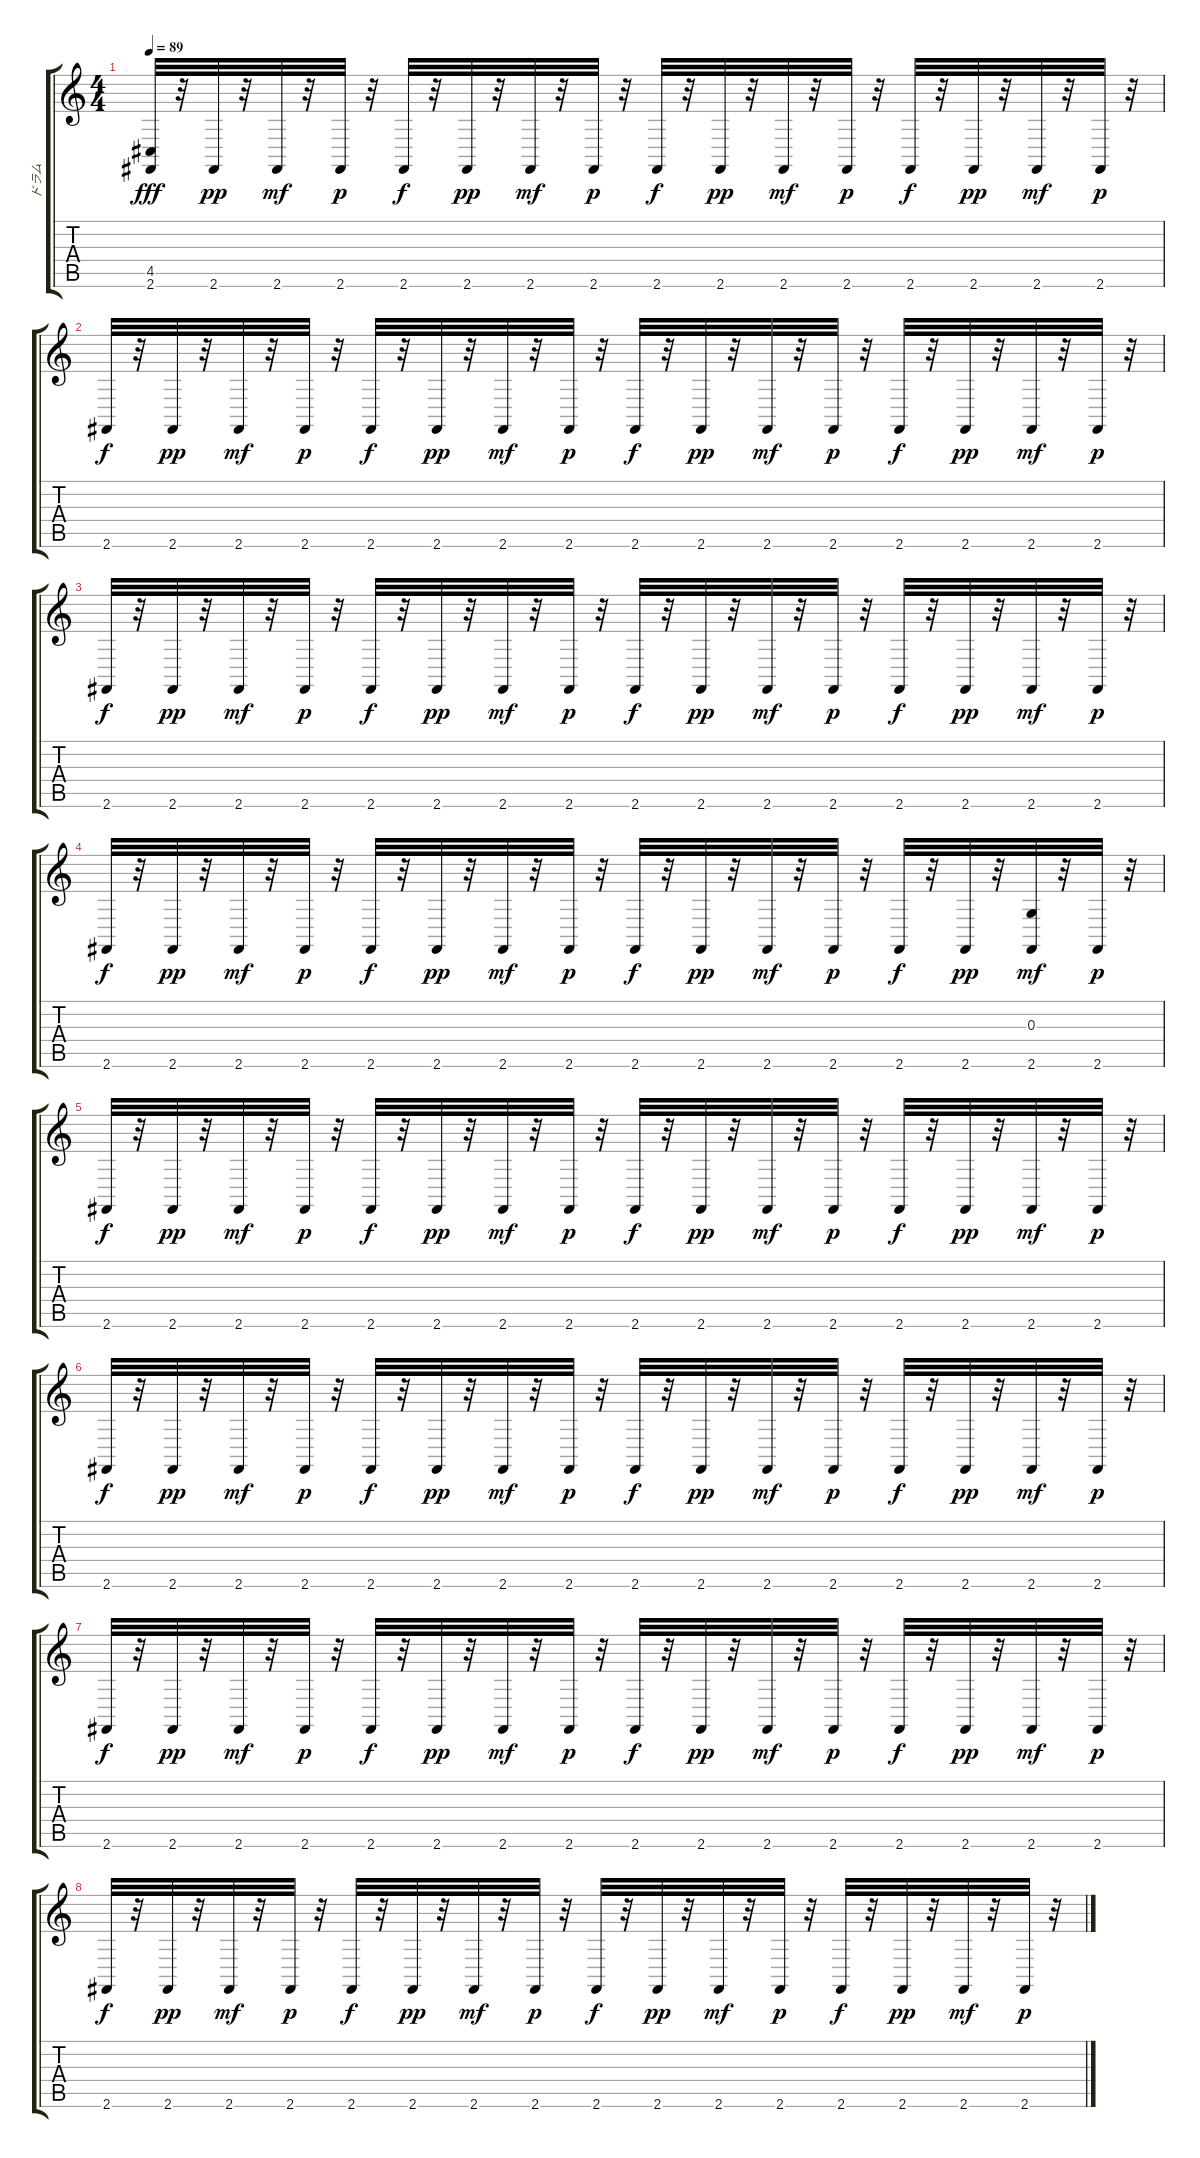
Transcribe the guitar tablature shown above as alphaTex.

\track ("ドラム" "ドラム") {instrument drawbarorgan}
\staff {score tabs}
\tuning (E4 B3 G3 D3 A2 E2) {hide}
\ts (4 4)
\tempo 89
\clef g2
\ks c
(4.5 2.6).32{dy fff} r.32 2.6.32{dy pp} r.32 2.6.32{dy mf} r.32 2.6.32{dy p} r.32 2.6.32{dy f} r.32 2.6.32{dy pp} r.32 2.6.32{dy mf} r.32 2.6.32{dy p} r.32 2.6.32{dy f} r.32 2.6.32{dy pp} r.32 2.6.32{dy mf} r.32 2.6.32{dy p} r.32 2.6.32{dy f} r.32 2.6.32{dy pp} r.32 2.6.32{dy mf} r.32 2.6.32{dy p} r.32 |
2.6.32{dy f} r.32 2.6.32{dy pp} r.32 2.6.32{dy mf} r.32 2.6.32{dy p} r.32 2.6.32{dy f} r.32 2.6.32{dy pp} r.32 2.6.32{dy mf} r.32 2.6.32{dy p} r.32 2.6.32{dy f} r.32 2.6.32{dy pp} r.32 2.6.32{dy mf} r.32 2.6.32{dy p} r.32 2.6.32{dy f} r.32 2.6.32{dy pp} r.32 2.6.32{dy mf} r.32 2.6.32{dy p} r.32 |
2.6.32{dy f} r.32 2.6.32{dy pp} r.32 2.6.32{dy mf} r.32 2.6.32{dy p} r.32 2.6.32{dy f} r.32 2.6.32{dy pp} r.32 2.6.32{dy mf} r.32 2.6.32{dy p} r.32 2.6.32{dy f} r.32 2.6.32{dy pp} r.32 2.6.32{dy mf} r.32 2.6.32{dy p} r.32 2.6.32{dy f} r.32 2.6.32{dy pp} r.32 2.6.32{dy mf} r.32 2.6.32{dy p} r.32 |
2.6.32{dy f} r.32 2.6.32{dy pp} r.32 2.6.32{dy mf} r.32 2.6.32{dy p} r.32 2.6.32{dy f} r.32 2.6.32{dy pp} r.32 2.6.32{dy mf} r.32 2.6.32{dy p} r.32 2.6.32{dy f} r.32 2.6.32{dy pp} r.32 2.6.32{dy mf} r.32 2.6.32{dy p} r.32 2.6.32{dy f} r.32 2.6.32{dy pp} r.32 (0.3 2.6).32{dy mf} r.32 2.6.32{dy p} r.32 |
2.6.32{dy f} r.32 2.6.32{dy pp} r.32 2.6.32{dy mf} r.32 2.6.32{dy p} r.32 2.6.32{dy f} r.32 2.6.32{dy pp} r.32 2.6.32{dy mf} r.32 2.6.32{dy p} r.32 2.6.32{dy f} r.32 2.6.32{dy pp} r.32 2.6.32{dy mf} r.32 2.6.32{dy p} r.32 2.6.32{dy f} r.32 2.6.32{dy pp} r.32 2.6.32{dy mf} r.32 2.6.32{dy p} r.32 |
2.6.32{dy f} r.32 2.6.32{dy pp} r.32 2.6.32{dy mf} r.32 2.6.32{dy p} r.32 2.6.32{dy f} r.32 2.6.32{dy pp} r.32 2.6.32{dy mf} r.32 2.6.32{dy p} r.32 2.6.32{dy f} r.32 2.6.32{dy pp} r.32 2.6.32{dy mf} r.32 2.6.32{dy p} r.32 2.6.32{dy f} r.32 2.6.32{dy pp} r.32 2.6.32{dy mf} r.32 2.6.32{dy p} r.32 |
2.6.32{dy f} r.32 2.6.32{dy pp} r.32 2.6.32{dy mf} r.32 2.6.32{dy p} r.32 2.6.32{dy f} r.32 2.6.32{dy pp} r.32 2.6.32{dy mf} r.32 2.6.32{dy p} r.32 2.6.32{dy f} r.32 2.6.32{dy pp} r.32 2.6.32{dy mf} r.32 2.6.32{dy p} r.32 2.6.32{dy f} r.32 2.6.32{dy pp} r.32 2.6.32{dy mf} r.32 2.6.32{dy p} r.32 |
2.6.32{dy f} r.32 2.6.32{dy pp} r.32 2.6.32{dy mf} r.32 2.6.32{dy p} r.32 2.6.32{dy f} r.32 2.6.32{dy pp} r.32 2.6.32{dy mf} r.32 2.6.32{dy p} r.32 2.6.32{dy f} r.32 2.6.32{dy pp} r.32 2.6.32{dy mf} r.32 2.6.32{dy p} r.32 2.6.32{dy f} r.32 2.6.32{dy pp} r.32 2.6.32{dy mf} r.32 2.6.32{dy p} r.32
